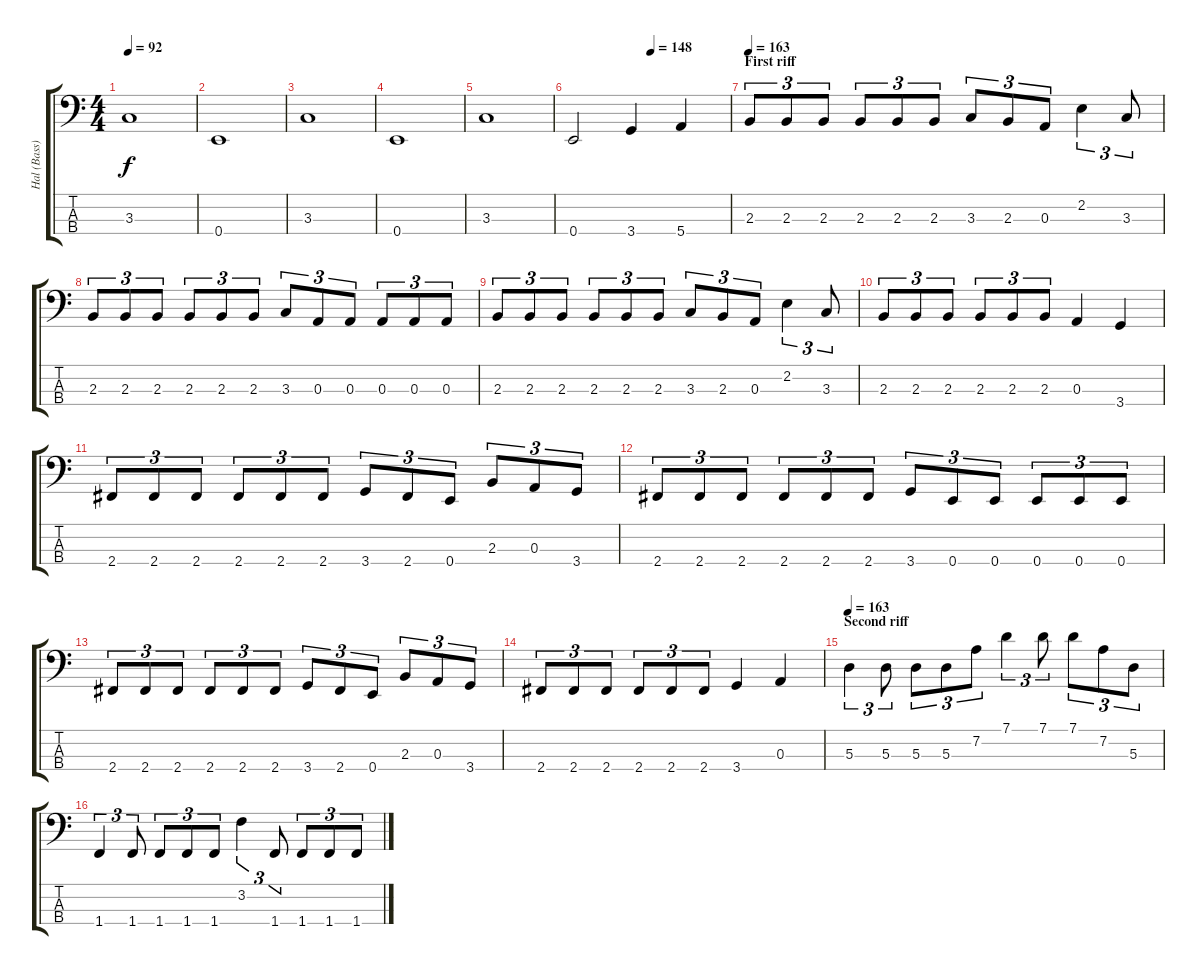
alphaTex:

\track ("Hal (Bass)" "Hal (Bass)") {instrument electricbassfinger}
\staff {score tabs}
\tuning (G2 D2 A1 E1) {hide}
\ts (4 4)
\tempo 92
\clef f4
\ks c
3.3.1{dy f} |
0.4.1 |
3.3.1 |
0.4.1 |
3.3.1 |
\tempo (148 0.5)
0.4.2 3.4.4 5.4.4 |
\section ("" "First riff")
\tempo 163
2.3.8{tu (3 2)} 2.3.8{tu (3 2)} 2.3.8{tu (3 2)} 2.3.8{tu (3 2)} 2.3.8{tu (3 2)} 2.3.8{tu (3 2)} 3.3.8{tu (3 2)} 2.3.8{tu (3 2)} 0.3.8{tu (3 2)} 2.2.4{tu (3 2)} 3.3.8{tu (3 2)} |
2.3.8{tu (3 2)} 2.3.8{tu (3 2)} 2.3.8{tu (3 2)} 2.3.8{tu (3 2)} 2.3.8{tu (3 2)} 2.3.8{tu (3 2)} 3.3.8{tu (3 2)} 0.3.8{tu (3 2)} 0.3.8{tu (3 2)} 0.3.8{tu (3 2)} 0.3.8{tu (3 2)} 0.3.8{tu (3 2)} |
2.3.8{tu (3 2)} 2.3.8{tu (3 2)} 2.3.8{tu (3 2)} 2.3.8{tu (3 2)} 2.3.8{tu (3 2)} 2.3.8{tu (3 2)} 3.3.8{tu (3 2)} 2.3.8{tu (3 2)} 0.3.8{tu (3 2)} 2.2.4{tu (3 2)} 3.3.8{tu (3 2)} |
2.3.8{tu (3 2)} 2.3.8{tu (3 2)} 2.3.8{tu (3 2)} 2.3.8{tu (3 2)} 2.3.8{tu (3 2)} 2.3.8{tu (3 2)} 0.3.4 3.4.4 |
2.4.8{tu (3 2)} 2.4.8{tu (3 2)} 2.4.8{tu (3 2)} 2.4.8{tu (3 2)} 2.4.8{tu (3 2)} 2.4.8{tu (3 2)} 3.4.8{tu (3 2)} 2.4.8{tu (3 2)} 0.4.8{tu (3 2)} 2.3.8{tu (3 2)} 0.3.8{tu (3 2)} 3.4.8{tu (3 2)} |
2.4.8{tu (3 2)} 2.4.8{tu (3 2)} 2.4.8{tu (3 2)} 2.4.8{tu (3 2)} 2.4.8{tu (3 2)} 2.4.8{tu (3 2)} 3.4.8{tu (3 2)} 0.4.8{tu (3 2)} 0.4.8{tu (3 2)} 0.4.8{tu (3 2)} 0.4.8{tu (3 2)} 0.4.8{tu (3 2)} |
2.4.8{tu (3 2)} 2.4.8{tu (3 2)} 2.4.8{tu (3 2)} 2.4.8{tu (3 2)} 2.4.8{tu (3 2)} 2.4.8{tu (3 2)} 3.4.8{tu (3 2)} 2.4.8{tu (3 2)} 0.4.8{tu (3 2)} 2.3.8{tu (3 2)} 0.3.8{tu (3 2)} 3.4.8{tu (3 2)} |
2.4.8{tu (3 2)} 2.4.8{tu (3 2)} 2.4.8{tu (3 2)} 2.4.8{tu (3 2)} 2.4.8{tu (3 2)} 2.4.8{tu (3 2)} 3.4.4 0.3.4 |
\section ("" "Second riff")
\tempo 163
5.3.4{tu (3 2)} 5.3.8{tu (3 2)} 5.3.8{tu (3 2)} 5.3.8{tu (3 2)} 7.2.8{tu (3 2)} 7.1.4{tu (3 2)} 7.1.8{tu (3 2)} 7.1.8{tu (3 2)} 7.2.8{tu (3 2)} 5.3.8{tu (3 2)} |
1.4.4{tu (3 2)} 1.4.8{tu (3 2)} 1.4.8{tu (3 2)} 1.4.8{tu (3 2)} 1.4.8{tu (3 2)} 3.2.4{tu (3 2)} 1.4.8{tu (3 2)} 1.4.8{tu (3 2)} 1.4.8{tu (3 2)} 1.4.8{tu (3 2)}
